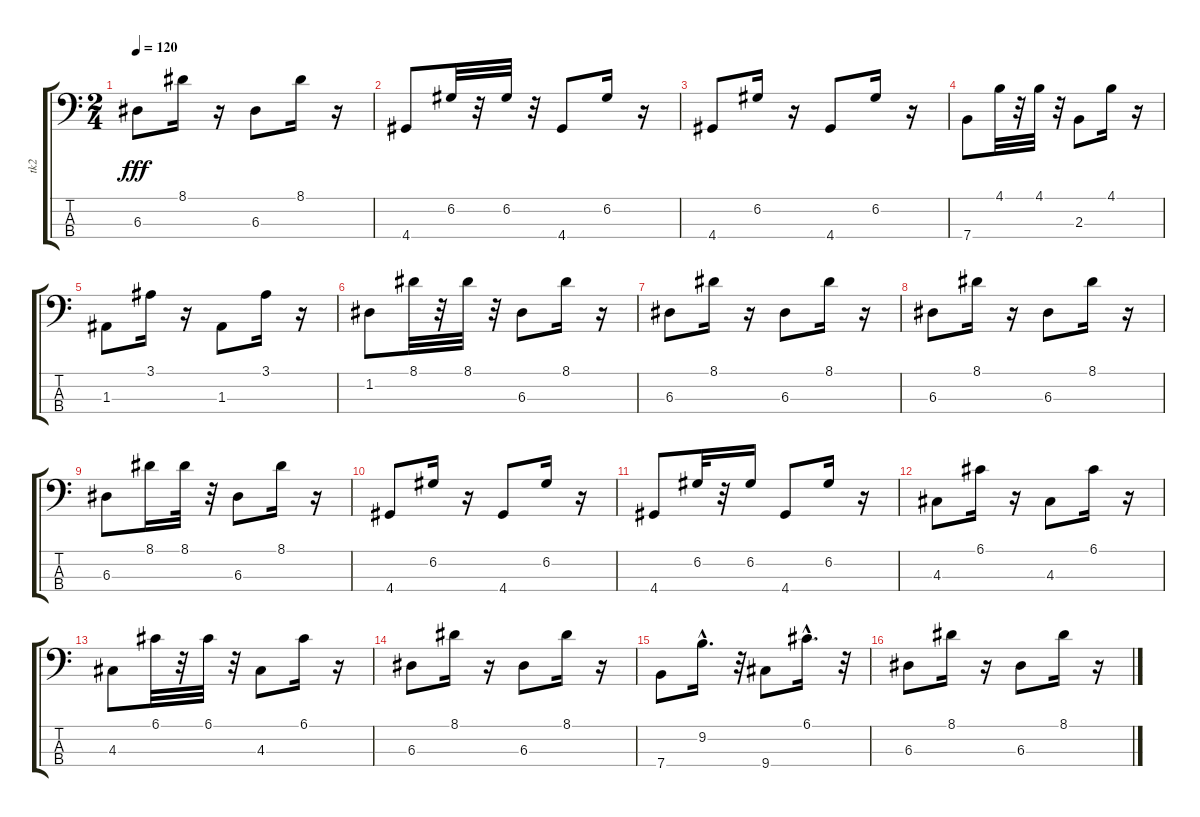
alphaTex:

\track ("tk2" "tk2") {instrument electricguitarjazz}
\staff {score tabs}
\tuning (G2 D2 A1 E1) {hide}
\ts (2 4)
\tempo 120
\clef f4
\ks c
6.3.8{dy fff} 8.1.16 r.16 6.3.8 8.1.16 r.16 |
4.4.8 6.2.32 r.32 6.2.32 r.32 4.4.8 6.2.16 r.16 |
4.4.8 6.2.16 r.16 4.4.8 6.2.16 r.16 |
7.4.8 4.1.32 r.32 4.1.32 r.32 2.3.8 4.1.16 r.16 |
1.3.8 3.1.16 r.16 1.3.8 3.1.16 r.16 |
1.2.8 8.1.32 r.32 8.1.32 r.32 6.3.8 8.1.16 r.16 |
6.3.8 8.1.16 r.16 6.3.8 8.1.16 r.16 |
6.3.8 8.1.16 r.16 6.3.8 8.1.16 r.16 |
6.3.8 8.1.16 8.1.32 r.32 6.3.8 8.1.16 r.16 |
4.4.8 6.2.16 r.16 4.4.8 6.2.16 r.16 |
4.4.8 6.2.32 r.32 6.2.16 4.4.8 6.2.16 r.16 |
4.3.8 6.1.16 r.16 4.3.8 6.1.16 r.16 |
4.3.8 6.1.32 r.32 6.1.32 r.32 4.3.8 6.1.16 r.16 |
6.3.8 8.1.16 r.16 6.3.8 8.1.16 r.16 |
7.4.8 9.2{hac}.16{d} r.32 9.4.8 6.1{hac}.16{d} r.32 |
6.3.8 8.1.16 r.16 6.3.8 8.1.16 r.16
